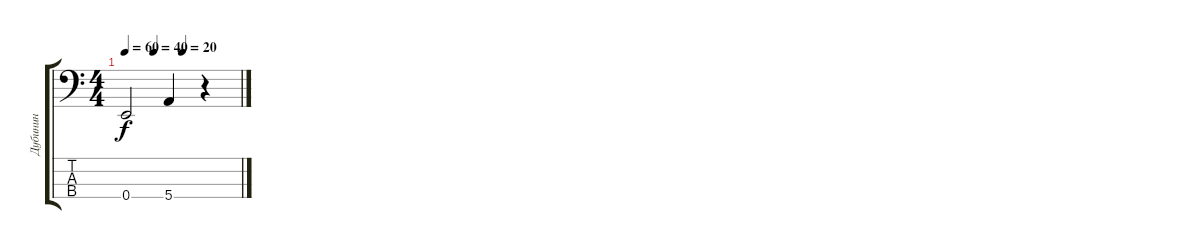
\track ("Дубинин" "Дубинин") {instrument electricbassfinger}
\staff {score tabs}
\tuning (G2 D2 A1 E1) {hide}
\ts (4 4)
\tempo 60
\tempo (40 0.25)
\tempo (20 0.5)
\clef f4
\ks c
0.4{t}.2{dy f} 5.4.4 r.4
